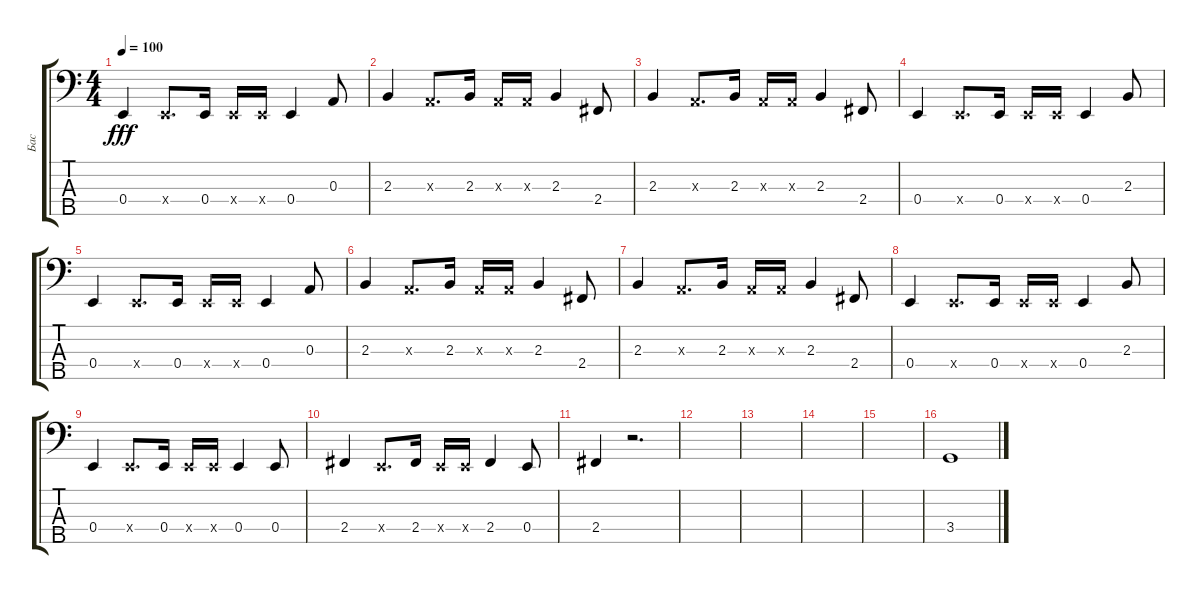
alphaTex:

\track ("Бас" "Бас") {instrument electricbassfinger}
\staff {score tabs}
\tuning (G2 D2 A1 E1 B0) {hide}
\ts (4 4)
\tempo 100
\clef f4
\ks c
0.4.4{dy fff} 0.4{x}.8{d} 0.4.16 0.4{x}.16 0.4{x}.16 0.4.4 0.3.8 |
2.3.4 0.3{x}.8{d} 2.3.16 0.3{x}.16 0.3{x}.16 2.3.4 2.4.8 |
2.3.4 0.3{x}.8{d} 2.3.16 0.3{x}.16 0.3{x}.16 2.3.4 2.4.8 |
0.4.4 0.4{x}.8{d} 0.4.16 0.4{x}.16 0.4{x}.16 0.4.4 2.3.8 |
0.4.4 0.4{x}.8{d} 0.4.16 0.4{x}.16 0.4{x}.16 0.4.4 0.3.8 |
2.3.4 0.3{x}.8{d} 2.3.16 0.3{x}.16 0.3{x}.16 2.3.4 2.4.8 |
2.3.4 0.3{x}.8{d} 2.3.16 0.3{x}.16 0.3{x}.16 2.3.4 2.4.8 |
0.4.4 0.4{x}.8{d} 0.4.16 0.4{x}.16 0.4{x}.16 0.4.4 2.3.8 |
0.4.4 0.4{x}.8{d} 0.4.16 0.4{x}.16 0.4{x}.16 0.4.4 0.4.8 |
2.4.4 0.4{x}.8{d} 2.4.16 0.4{x}.16 0.4{x}.16 2.4.4 0.4.8 |
2.4.4 r.2{d} |
|
|
|
|
3.4.1
